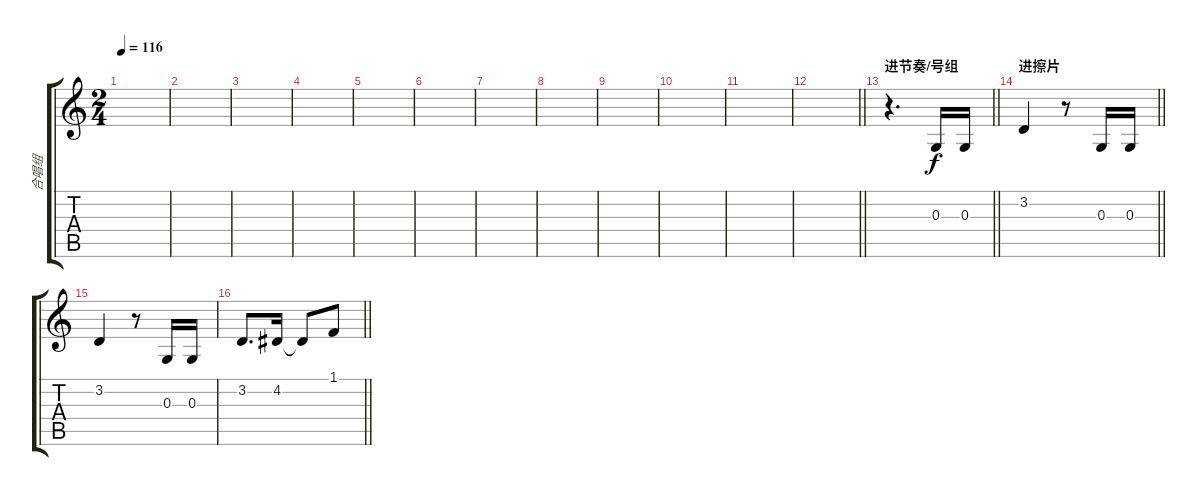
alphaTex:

\track ("合唱组" "合唱组") {instrument choiraahs}
\staff {score tabs}
\tuning (E4 B3 G3 D3 A2 E2) {hide}
\ts (2 4)
\tempo 116
\clef g2
\ks c
|
|
|
|
|
|
|
|
|
|
|
\barLineRight lightlight
|
\section ("" "进节奏/号组")
\barLineRight lightlight
r.4{d} 0.3.16 0.3.16 |
\section ("" "进擦片")
\barLineRight lightlight
3.2.4 r.8 0.3.16 0.3.16 |
3.2.4 r.8 0.3.16 0.3.16 |
\barLineRight lightlight
3.2.8{d} 4.2.16 4.2{t}.8 1.1.8
